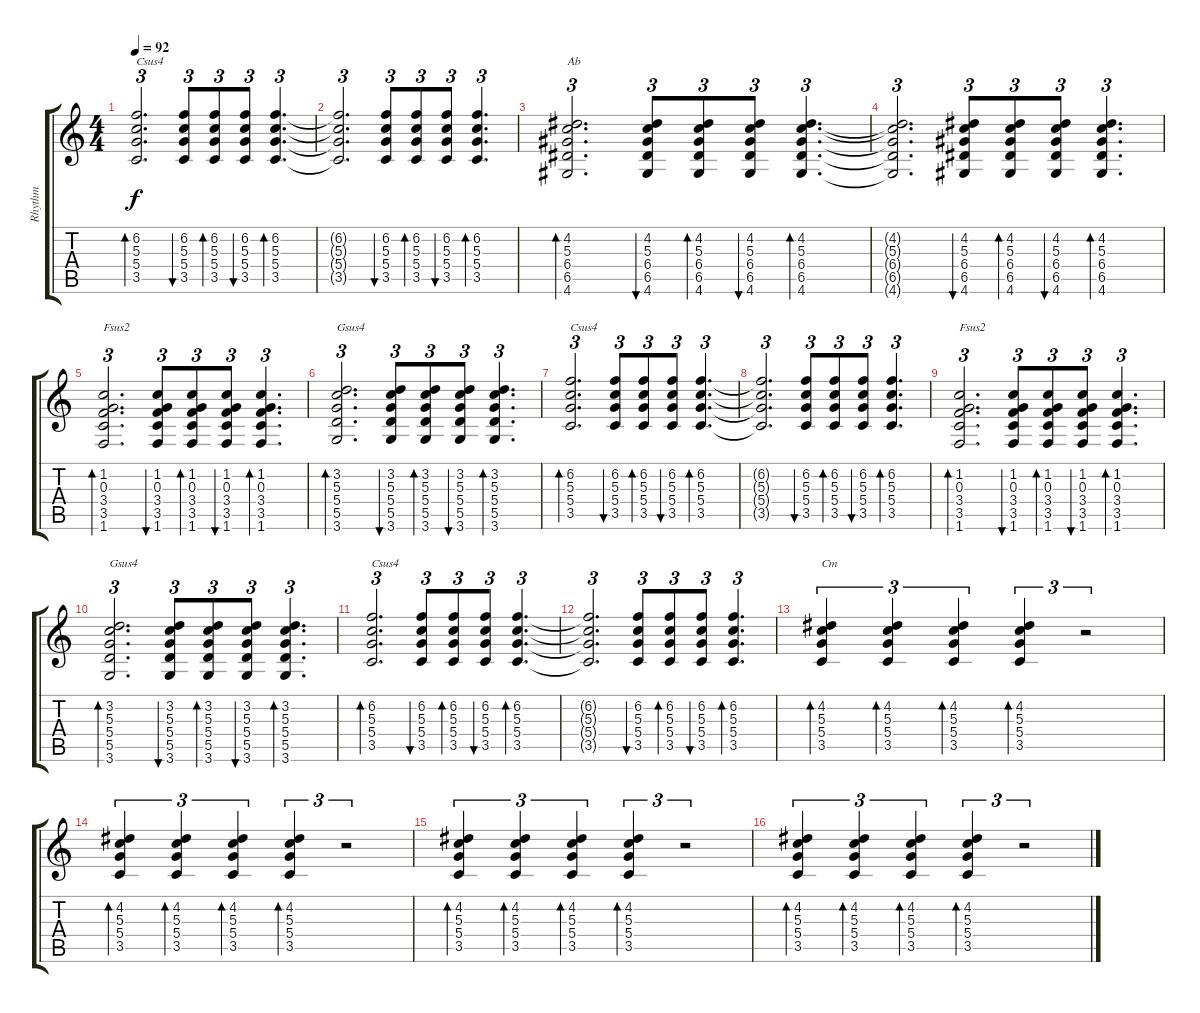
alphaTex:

\track ("Rhythm" "Rhythm") {instrument acousticguitarsteel}
\staff {score tabs}
\tuning (E4 B3 G3 D3 A2 E2) {hide}
\ts (4 4)
\tempo 92
\clef g2
\ks c
(6.2 5.3 5.4 3.5).2{d tu (3 2) bd 120 txt "Csus4" dy f} (6.2 5.3 5.4 3.5).8{tu (3 2) bu 120} (6.2 5.3 5.4 3.5).8{tu (3 2) bd 120} (6.2 5.3 5.4 3.5).8{tu (3 2) bu 120} (6.2 5.3 5.4 3.5).4{d tu (3 2) bd 120} |
(6.2{t} 5.3{t} 5.4{t} 3.5{t}).2{d tu (3 2)} (6.2 5.3 5.4 3.5).8{tu (3 2) bu 120} (6.2 5.3 5.4 3.5).8{tu (3 2) bd 120} (6.2 5.3 5.4 3.5).8{tu (3 2) bu 120} (6.2 5.3 5.4 3.5).4{d tu (3 2) bd 120} |
(4.2 5.3 6.4 6.5 4.6).2{d tu (3 2) bd 120 txt "Ab"} (4.2 5.3 6.4 6.5 4.6).8{tu (3 2) bu 120} (4.2 5.3 6.4 6.5 4.6).8{tu (3 2) bd 120} (4.2 5.3 6.4 6.5 4.6).8{tu (3 2) bu 120} (4.2 5.3 6.4 6.5 4.6).4{d tu (3 2) bd 120} |
(4.2{t} 5.3{t} 6.4{t} 6.5{t} 4.6{t}).2{d tu (3 2)} (4.2 5.3 6.4 6.5 4.6).8{tu (3 2) bu 120} (4.2 5.3 6.4 6.5 4.6).8{tu (3 2) bd 120} (4.2 5.3 6.4 6.5 4.6).8{tu (3 2) bu 120} (4.2 5.3 6.4 6.5 4.6).4{d tu (3 2) bd 120} |
(1.2 0.3 3.4 3.5 1.6).2{d tu (3 2) bd 120 txt "Fsus2"} (1.2 0.3 3.4 3.5 1.6).8{tu (3 2) bu 120} (1.2 0.3 3.4 3.5 1.6).8{tu (3 2) bd 120} (1.2 0.3 3.4 3.5 1.6).8{tu (3 2) bu 120} (1.2 0.3 3.4 3.5 1.6).4{d tu (3 2) bd 120} |
(3.2 5.3 5.4 5.5 3.6).2{d tu (3 2) bd 120 txt "Gsus4"} (3.2 5.3 5.4 5.5 3.6).8{tu (3 2) bu 120} (3.2 5.3 5.4 5.5 3.6).8{tu (3 2) bd 120} (3.2 5.3 5.4 5.5 3.6).8{tu (3 2) bu 120} (3.2 5.3 5.4 5.5 3.6).4{d tu (3 2) bd 120} |
(6.2 5.3 5.4 3.5).2{d tu (3 2) bd 120 txt "Csus4"} (6.2 5.3 5.4 3.5).8{tu (3 2) bu 120} (6.2 5.3 5.4 3.5).8{tu (3 2) bd 120} (6.2 5.3 5.4 3.5).8{tu (3 2) bu 120} (6.2 5.3 5.4 3.5).4{d tu (3 2) bd 120} |
(6.2{t} 5.3{t} 5.4{t} 3.5{t}).2{d tu (3 2)} (6.2 5.3 5.4 3.5).8{tu (3 2) bu 120} (6.2 5.3 5.4 3.5).8{tu (3 2) bd 120} (6.2 5.3 5.4 3.5).8{tu (3 2) bu 120} (6.2 5.3 5.4 3.5).4{d tu (3 2) bd 120} |
(1.2 0.3 3.4 3.5 1.6).2{d tu (3 2) bd 120 txt "Fsus2"} (1.2 0.3 3.4 3.5 1.6).8{tu (3 2) bu 120} (1.2 0.3 3.4 3.5 1.6).8{tu (3 2) bd 120} (1.2 0.3 3.4 3.5 1.6).8{tu (3 2) bu 120} (1.2 0.3 3.4 3.5 1.6).4{d tu (3 2) bd 120} |
(3.2 5.3 5.4 5.5 3.6).2{d tu (3 2) bd 120 txt "Gsus4"} (3.2 5.3 5.4 5.5 3.6).8{tu (3 2) bu 120} (3.2 5.3 5.4 5.5 3.6).8{tu (3 2) bd 120} (3.2 5.3 5.4 5.5 3.6).8{tu (3 2) bu 120} (3.2 5.3 5.4 5.5 3.6).4{d tu (3 2) bd 120} |
(6.2 5.3 5.4 3.5).2{d tu (3 2) bd 120 txt "Csus4"} (6.2 5.3 5.4 3.5).8{tu (3 2) bu 120} (6.2 5.3 5.4 3.5).8{tu (3 2) bd 120} (6.2 5.3 5.4 3.5).8{tu (3 2) bu 120} (6.2 5.3 5.4 3.5).4{d tu (3 2) bd 120} |
(6.2{t} 5.3{t} 5.4{t} 3.5{t}).2{d tu (3 2)} (6.2 5.3 5.4 3.5).8{tu (3 2) bu 120} (6.2 5.3 5.4 3.5).8{tu (3 2) bd 120} (6.2 5.3 5.4 3.5).8{tu (3 2) bu 120} (6.2 5.3 5.4 3.5).4{d tu (3 2) bd 120} |
(4.2 5.3 5.4 3.5).4{tu (3 2) bd 120 txt "Cm"} (4.2 5.3 5.4 3.5).4{tu (3 2) bd 120} (4.2 5.3 5.4 3.5).4{tu (3 2) bd 120} (4.2 5.3 5.4 3.5).4{tu (3 2) bd 120} r.2{tu (3 2)} |
(4.2 5.3 5.4 3.5).4{tu (3 2) bd 120} (4.2 5.3 5.4 3.5).4{tu (3 2) bd 120} (4.2 5.3 5.4 3.5).4{tu (3 2) bd 120} (4.2 5.3 5.4 3.5).4{tu (3 2) bd 120} r.2{tu (3 2)} |
(4.2 5.3 5.4 3.5).4{tu (3 2) bd 120} (4.2 5.3 5.4 3.5).4{tu (3 2) bd 120} (4.2 5.3 5.4 3.5).4{tu (3 2) bd 120} (4.2 5.3 5.4 3.5).4{tu (3 2) bd 120} r.2{tu (3 2)} |
(4.2 5.3 5.4 3.5).4{tu (3 2) bd 120} (4.2 5.3 5.4 3.5).4{tu (3 2) bd 120} (4.2 5.3 5.4 3.5).4{tu (3 2) bd 120} (4.2 5.3 5.4 3.5).4{tu (3 2) bd 120} r.2{tu (3 2)}
